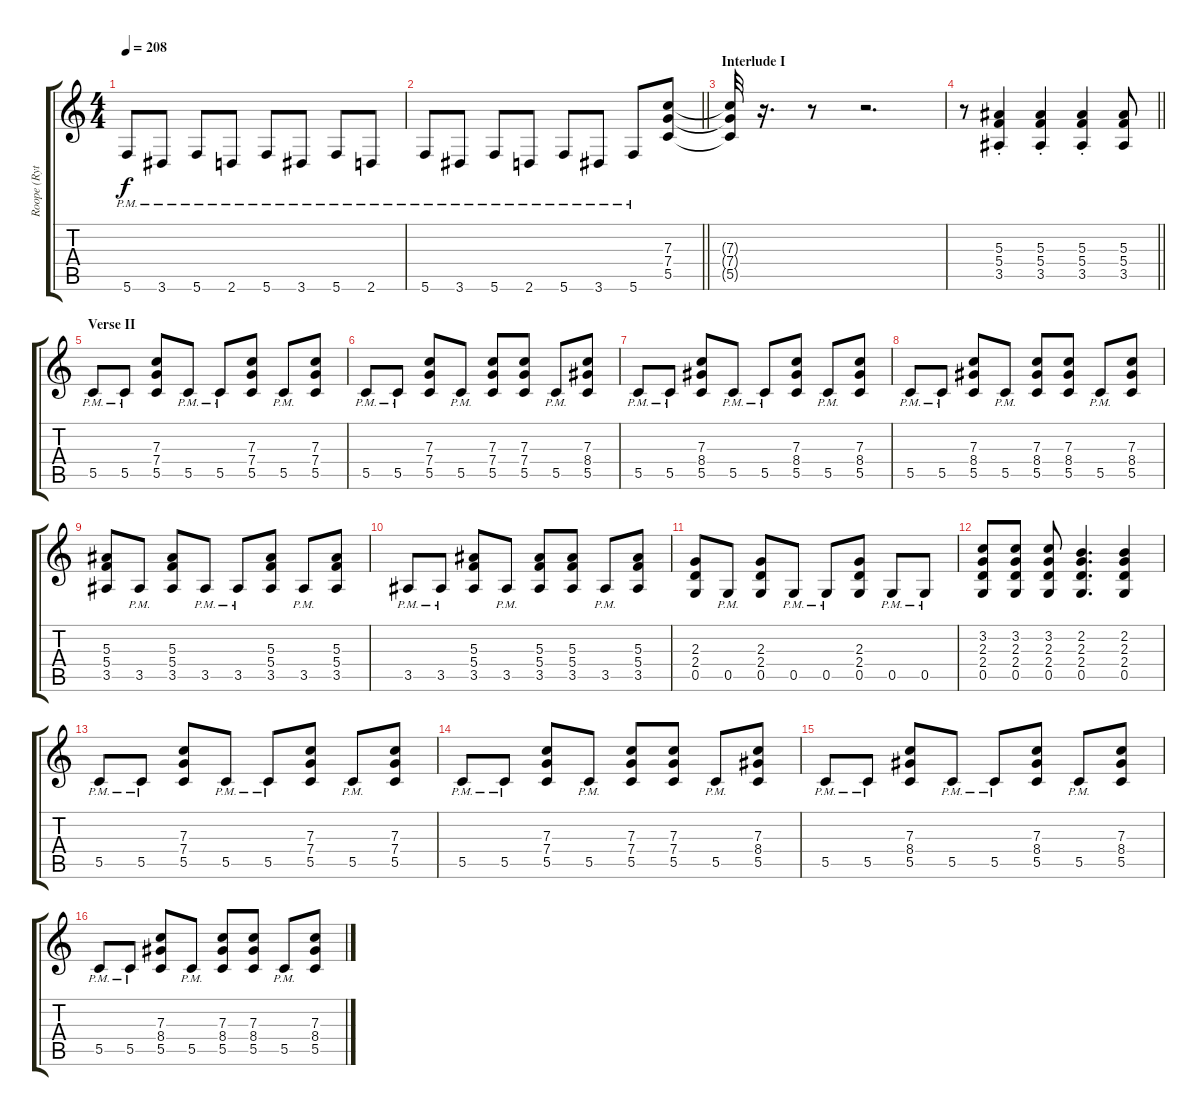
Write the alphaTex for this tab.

\track ("Roope (Rythm Guitar)" "Roope (Ryt") {instrument overdrivenguitar}
\staff {score tabs}
\tuning (D4 A3 F3 C3 G2 C2) {hide}
\ts (4 4)
\tempo 208
\clef g2
\ks c
5.6{pm}.8{dy f} 3.6{pm}.8 5.6{pm}.8 2.6{pm}.8 5.6{pm}.8 3.6{pm}.8 5.6{pm}.8 2.6{pm}.8 |
\barLineRight lightlight
5.6{pm}.8 3.6{pm}.8 5.6{pm}.8 2.6{pm}.8 5.6{pm}.8 3.6{pm}.8 5.6{pm}.8 (7.3 7.4 5.5).8 |
\section ("" "Interlude I")
(7.3{t} 7.4{t} 5.5{t}).32 r.16{d} r.8 r.2{d} |
\barLineRight lightlight
r.8 (5.3{st} 5.4{st} 3.5{st}).4 (5.3{st} 5.4{st} 3.5{st}).4 (5.3{st} 5.4{st} 3.5{st}).4 (5.3 5.4 3.5).8 |
\section ("" "Verse II")
5.5{pm}.8 5.5{pm}.8 (7.3 7.4 5.5).8 5.5{pm}.8 5.5{pm}.8 (7.3 7.4 5.5).8 5.5{pm}.8 (7.3 7.4 5.5).8 |
5.5{pm}.8 5.5{pm}.8 (7.3 7.4 5.5).8 5.5{pm}.8 (7.3 7.4 5.5).8 (7.3 7.4 5.5).8 5.5{pm}.8 (7.3 8.4 5.5).8 |
5.5{pm}.8 5.5{pm}.8 (7.3 8.4 5.5).8 5.5{pm}.8 5.5{pm}.8 (7.3 8.4 5.5).8 5.5{pm}.8 (7.3 8.4 5.5).8 |
5.5{pm}.8 5.5{pm}.8 (7.3 8.4 5.5).8 5.5{pm}.8 (7.3 8.4 5.5).8 (7.3 8.4 5.5).8 5.5{pm}.8 (7.3 8.4 5.5).8 |
(5.3 5.4 3.5).8 3.5{pm}.8 (5.3 5.4 3.5).8 3.5{pm}.8 3.5{pm}.8 (5.3 5.4 3.5).8 3.5{pm}.8 (5.3 5.4 3.5).8 |
3.5{pm}.8 3.5{pm}.8 (5.3 5.4 3.5).8 3.5{pm}.8 (5.3 5.4 3.5).8 (5.3 5.4 3.5).8 3.5{pm}.8 (5.3 5.4 3.5).8 |
(2.3 2.4 0.5).8 0.5{pm}.8 (2.3 2.4 0.5).8 0.5{pm}.8 0.5{pm}.8 (2.3 2.4 0.5).8 0.5{pm}.8 0.5{pm}.8 |
(3.2 2.3 2.4 0.5).8 (3.2 2.3 2.4 0.5).8 (3.2 2.3 2.4 0.5).8 (2.2 2.3 2.4 0.5).4{d} (2.2 2.3 2.4 0.5).4 |
5.5{pm}.8 5.5{pm}.8 (7.3 7.4 5.5).8 5.5{pm}.8 5.5{pm}.8 (7.3 7.4 5.5).8 5.5{pm}.8 (7.3 7.4 5.5).8 |
5.5{pm}.8 5.5{pm}.8 (7.3 7.4 5.5).8 5.5{pm}.8 (7.3 7.4 5.5).8 (7.3 7.4 5.5).8 5.5{pm}.8 (7.3 8.4 5.5).8 |
5.5{pm}.8 5.5{pm}.8 (7.3 8.4 5.5).8 5.5{pm}.8 5.5{pm}.8 (7.3 8.4 5.5).8 5.5{pm}.8 (7.3 8.4 5.5).8 |
5.5{pm}.8 5.5{pm}.8 (7.3 8.4 5.5).8 5.5{pm}.8 (7.3 8.4 5.5).8 (7.3 8.4 5.5).8 5.5{pm}.8 (7.3 8.4 5.5).8
